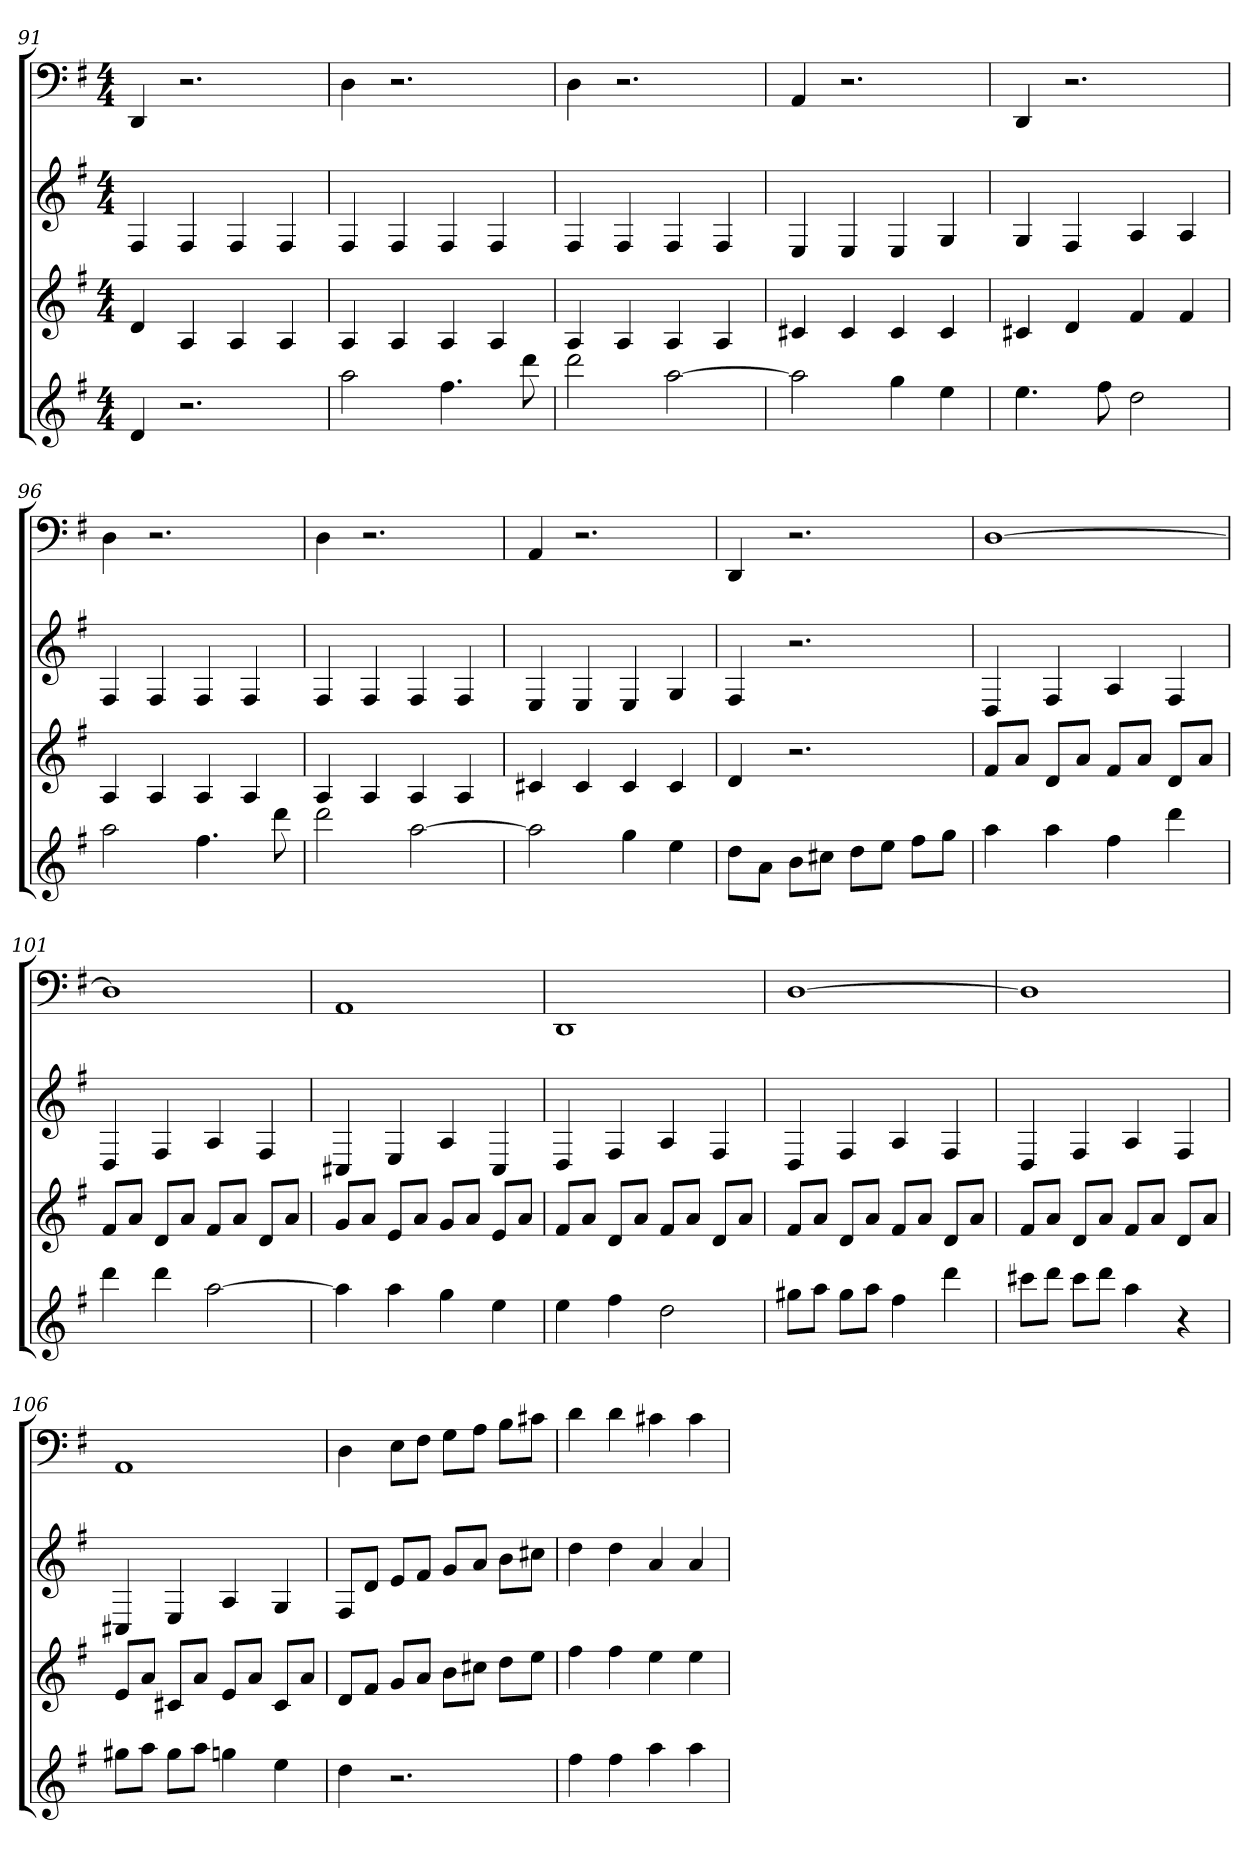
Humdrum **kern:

**kern	**kern	**kern	**kern
*part4	*part3	*part2	*part1
*staff4	*staff3	*staff2	*staff1
*k[f#]	*k[f#]	*k[f#]	*k[f#]
*G:	*G:	*G:	*G:
*M4/4	*M4/4	*M4/4	*M4/4
=91	=91	=91	=91
4d	4d	4F#	4DD
2.r	4A	4F#	2.r
.	4A	4F#	.
.	4A	4F#	.
=92	=92	=92	=92
2aa	4A	4F#	4D
.	4A	4F#	2.r
4.ff#	4A	4F#	.
.	4A	4F#	.
8ddd	.	.	.
=93	=93	=93	=93
2ddd	4A	4F#	4D
.	4A	4F#	2.r
[2aa	4A	4F#	.
.	4A	4F#	.
=94	=94	=94	=94
2aa]	4c#X	4E	4AA
.	4c#	4E	2.r
4gg	4c#	4E	.
4ee	4c#	4G	.
=95	=95	=95	=95
4.ee	4c#X	4G	4DD
.	4d	4F#	2.r
8ff#	.	.	.
2dd	4f#	4A	.
.	4f#	4A	.
=96	=96	=96	=96
2aa	4A	4F#	4D
.	4A	4F#	2.r
4.ff#	4A	4F#	.
.	4A	4F#	.
8ddd	.	.	.
=97	=97	=97	=97
2ddd	4A	4F#	4D
.	4A	4F#	2.r
[2aa	4A	4F#	.
.	4A	4F#	.
=98	=98	=98	=98
2aa]	4c#X	4E	4AA
.	4c#	4E	2.r
4gg	4c#	4E	.
4ee	4c#	4G	.
=99	=99	=99	=99
8ddL	4d	4F#	4DD
8aJ	.	.	.
8bL	2.r	2.r	2.r
8cc#XJ	.	.	.
8ddL	.	.	.
8eeJ	.	.	.
8ff#L	.	.	.
8ggJ	.	.	.
=100	=100	=100	=100
4aa	8f#L	4D	[1D
.	8aJ	.	.
4aa	8dL	4F#	.
.	8aJ	.	.
4ff#	8f#L	4A	.
.	8aJ	.	.
4ddd	8dL	4F#	.
.	8aJ	.	.
=101	=101	=101	=101
4ddd	8f#L	4D	1D]
.	8aJ	.	.
4ddd	8dL	4F#	.
.	8aJ	.	.
[2aa	8f#L	4A	.
.	8aJ	.	.
.	8dL	4F#	.
.	8aJ	.	.
=102	=102	=102	=102
4aa]	8gL	4C#X	1AA
.	8aJ	.	.
4aa	8eL	4E	.
.	8aJ	.	.
4gg	8gL	4A	.
.	8aJ	.	.
4ee	8eL	4C#	.
.	8aJ	.	.
=103	=103	=103	=103
4ee	8f#L	4D	1DD
.	8aJ	.	.
4ff#	8dL	4F#	.
.	8aJ	.	.
2dd	8f#L	4A	.
.	8aJ	.	.
.	8dL	4F#	.
.	8aJ	.	.
=104	=104	=104	=104
8gg#XL	8f#L	4D	[1D
8aaJ	8aJ	.	.
8gg#L	8dL	4F#	.
8aaJ	8aJ	.	.
4ff#	8f#L	4A	.
.	8aJ	.	.
4ddd	8dL	4F#	.
.	8aJ	.	.
=105	=105	=105	=105
8ccc#XL	8f#L	4D	1D]
8dddJ	8aJ	.	.
8ccc#L	8dL	4F#	.
8dddJ	8aJ	.	.
4aa	8f#L	4A	.
.	8aJ	.	.
4r	8dL	4F#	.
.	8aJ	.	.
=106	=106	=106	=106
8gg#XL	8eL	4C#X	1AA
8aaJ	8aJ	.	.
8gg#L	8c#XL	4E	.
8aaJ	8aJ	.	.
4ggn	8eL	4A	.
.	8aJ	.	.
4ee	8c#L	4G	.
.	8aJ	.	.
=107	=107	=107	=107
4dd	8dL	8F#L	4D
.	8f#J	8dJ	.
2.r	8gL	8eL	8EL
.	8aJ	8f#J	8F#J
.	8bL	8gL	8GL
.	8cc#XJ	8aJ	8AJ
.	8ddL	8bL	8BL
.	8eeJ	8cc#XJ	8c#XJ
=108	=108	=108	=108
4ff#	4ff#	4dd	4d
4ff#	4ff#	4dd	4d
4aa	4ee	4a	4c#X
4aa	4ee	4a	4c#
=	=	=	=
*-	*-	*-	*-
